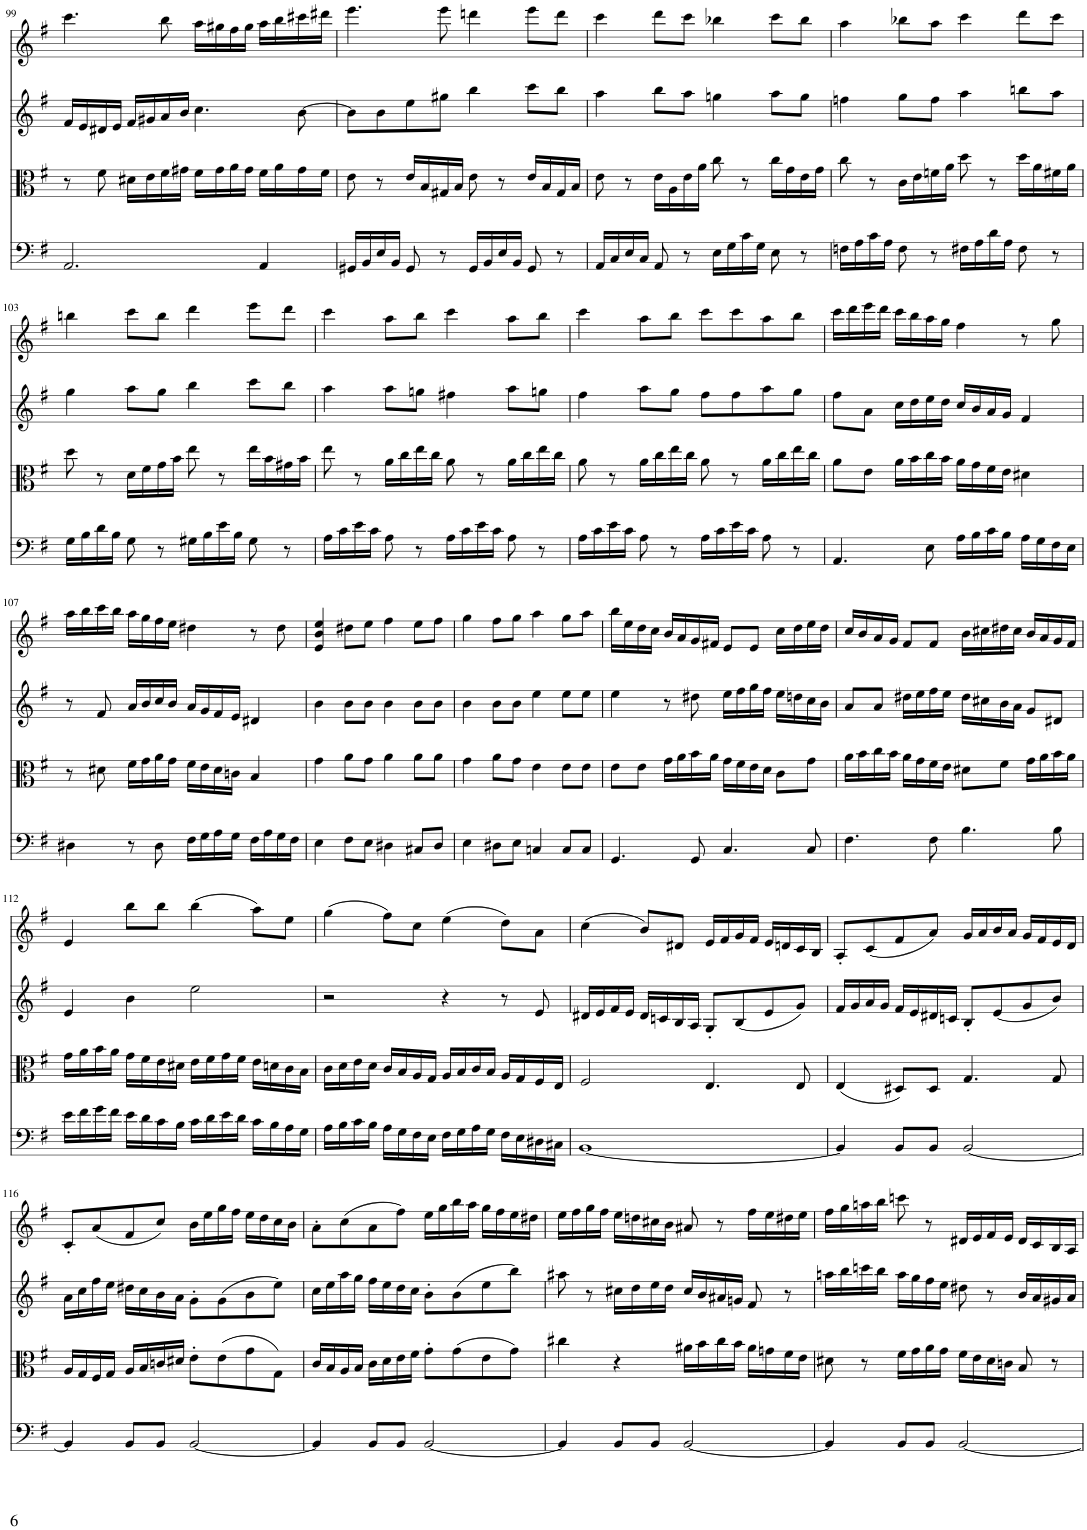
**kern	**kern	**kern	**kern
*part4	*part3	*part2	*part1
*staff4	*staff3	*staff2	*staff1
*I"Piano	*I"Piano	*I"Piano	*I"Piano
*I'Pno	*I'Pno	*I'Pno	*I'Pno
!!LO:PB:g=z
*clefF4	*clefC3	*clefG2	*clefG2
*k[f#]	*k[f#]	*k[f#]	*k[f#]
*M4/4	*M4/4	*M4/4	*M4/4
*met(c)	*met(c)	*met(c)	*met(c)
=99	=99	=99	=99
2.AA/	8r	16f#/LL	4.ccc\
.	.	16e/	.
.	8f#\	16d#X/	.
.	.	16e/JJ	.
.	16d#X\LL	16f#/LL	.
.	16e\	16g#X/	.
.	16f#\	16a/	8bb\
.	16g#X\JJ	16b/JJ	.
.	16f#\LL	4.cc\	16aa\LL
.	16g#\	.	16gg#X\
.	16a\	.	16ff#\
.	16g#\JJ	.	16gg#\JJ
4AA/	16f#\LL	.	16aa\LL
.	16a\	.	16bb\
.	16g#\	[8b\	16ccc#X\
.	16f#\JJ	.	16ddd#X\JJ
=100	=100	=100	=100
16GG#X/LL	8e\	8b\L]	4.eee\
16BB/	.	.	.
16E/	8r	8b\	.
16BB/JJ	.	.	.
8GG#/	16e/LL	8ee\	.
.	16B/	.	.
8r	16G#X/	8gg#X\J	8eee\
.	16B/JJ	.	.
16GG#/LL	8e\	4bb\	4dddn\
16BB/	.	.	.
16E/	8r	.	.
16BB/JJ	.	.	.
8GG#/	16e/LL	8ccc\L	8eee\L
.	16B/	.	.
8r	16G#/	8bb\J	8ddd\J
.	16B/JJ	.	.
=101	=101	=101	=101
16AA/LL	8e\	4aa\	4ccc\
16C/	.	.	.
16E/	8r	.	.
16C/JJ	.	.	.
8AA/	16e\LL	8bb\L	8ddd\L
.	16A\	.	.
8r	16e\	8aa\J	8ccc\J
.	16a\JJ	.	.
16E\LL	8cc\	4ggn\	4bb-X\
16G\	.	.	.
16c\	8r	.	.
16G\JJ	.	.	.
8E\	16cc\LL	8aa\L	8ccc\L
.	16g\	.	.
8r	16e\	8gg\J	8bb-\J
.	16g\JJ	.	.
=102	=102	=102	=102
16Fn\LL	8cc\	4ffn\	4aa\
16A\	.	.	.
16c\	8r	.	.
16A\JJ	.	.	.
8F\	16c\LL	8gg\L	8bb-X\L
.	16e\	.	.
8r	16fn\	8ff\J	8aa\J
.	16a\JJ	.	.
16F#X\LL	8dd\	4aa\	4ccc\
16A\	.	.	.
16d\	8r	.	.
16A\JJ	.	.	.
8F#\	16dd\LL	8bbn\L	8ddd\L
.	16a\	.	.
8r	16f#X\	8aa\J	8ccc\J
.	16a\JJ	.	.
!!LO:LB:g=z
=103	=103	=103	=103
16G\LL	8dd\	4gg\	4bbn\
16B\	.	.	.
16d\	8r	.	.
16B\JJ	.	.	.
8G\	16d\LL	8aa\L	8ccc\L
.	16f#\	.	.
8r	16g\	8gg\J	8bb\J
.	16b\JJ	.	.
16G#X\LL	8ee\	4bb\	4ddd\
16B\	.	.	.
16e\	8r	.	.
16B\JJ	.	.	.
8G#\	16ee\LL	8ccc\L	8eee\L
.	16b\	.	.
8r	16g#X\	8bb\J	8ddd\J
.	16b\JJ	.	.
=104	=104	=104	=104
16A\LL	8ee\	4aa\	4ccc\
16c\	.	.	.
16e\	8r	.	.
16c\JJ	.	.	.
8A\	16a\LL	8aa\L	8aa\L
.	16cc\	.	.
8r	16ee\	8ggn\J	8bb\J
.	16cc\JJ	.	.
16A\LL	8a\	4ff#X\	4ccc\
16c\	.	.	.
16e\	8r	.	.
16c\JJ	.	.	.
8A\	16a\LL	8aa\L	8aa\L
.	16cc\	.	.
8r	16ee\	8ggn\J	8bb\J
.	16cc\JJ	.	.
=105	=105	=105	=105
16A\LL	8a\	4ff#\	4ccc\
16c\	.	.	.
16e\	8r	.	.
16c\JJ	.	.	.
8A\	16a\LL	8aa\L	8aa\L
.	16cc\	.	.
8r	16ee\	8gg\J	8bb\J
.	16cc\JJ	.	.
16A\LL	8a\	8ff#\L	8ccc\L
16c\	.	.	.
16e\	8r	8ff#\	8ccc\
16c\JJ	.	.	.
8A\	16a\LL	8aa\	8aa\
.	16cc\	.	.
8r	16ee\	8gg\J	8bb\J
.	16cc\JJ	.	.
=106	=106	=106	=106
4.AA/	8a\L	8ff#\L	16ccc\LL
.	.	.	16ddd\
.	8e\J	8a\J	16eee\
.	.	.	16ddd\JJ
.	16a\LL	16cc\LL	16ccc\LL
.	16b\	16dd\	16bb\
8E\	16cc\	16ee\	16aa\
.	16b\JJ	16dd\JJ	16gg\JJ
16A\LL	16a\LL	16cc/LL	4ff#\
16B\	16g\	16b/	.
16c\	16f#\	16a/	.
16B\JJ	16e\JJ	16g/JJ	.
16A\LL	4d#X\	4f#/	8r
16G\	.	.	.
16F#\	.	.	8gg\
16E\JJ	.	.	.
!!LO:LB:g=z
=107	=107	=107	=107
4D#X\	8r	8r	16aa\LL
.	.	.	16bb\
.	8d#X\	8f#/	16ccc\
.	.	.	16bb\JJ
8r	16f#\LL	16a/LL	16aa\LL
.	16g\	16b/	16gg\
8D#\	16a\	16cc/	16ff#\
.	16g\JJ	16b/JJ	16ee\JJ
16F#\LL	16f#\LL	16a/LL	4dd#X\
16G\	16e\	16g/	.
16A\	16d#\	16f#/	.
16G\JJ	16cn\JJ	16e/JJ	.
16F#\LL	4B/	4d#X/	8r
16A\	.	.	.
16G\	.	.	8dd#\
16F#\JJ	.	.	.
=108	=108	=108	=108
4E\	4g\	4b\	4e/ 4b/ 4ee/
8F#\L	8a\L	8b\L	8dd#X\L
8E\J	8g\J	8b\J	8ee\J
4D#X\	4a\	4b\	4ff#\
8C#X/L	8a\L	8b\L	8ee\L
8D#/J	8a\J	8b\J	8ff#\J
=109	=109	=109	=109
4E\	4g\	4b\	4gg\
8D#X\L	8a\L	8b\L	8ff#\L
8E\J	8g\J	8b\J	8gg\J
4Cn/	4e\	4ee\	4aa\
8C/L	8e\L	8ee\L	8gg\L
8C/J	8e\J	8ee\J	8aa\J
=110	=110	=110	=110
4.GG/	8e\L	4ee\	16bb\LL
.	.	.	16ee\
.	8e\J	.	16dd\
.	.	.	16cc\JJ
.	16g\LL	8r	16b/LL
.	16a\	.	16a/
8GG/	16b\	8dd#X\	16g/
.	16a\JJ	.	16f#X/JJ
4.C/	16g\LL	16ee\LL	8e/L
.	16f#\	16ff#\	.
.	16e\	16gg\	8e/J
.	16d\JJ	16ff#\JJ	.
.	8c\L	16ee\LL	16cc\LL
.	.	16ddn\	16dd\
8C/	8g\J	16cc\	16ee\
.	.	16b\JJ	16dd\JJ
=111	=111	=111	=111
4.F#\	16a\LL	8a/L	16cc/LL
.	16b\	.	16b/
.	16cc\	8a/J	16a/
.	16b\JJ	.	16g/JJ
.	16a\LL	16dd#X\LL	8f#/L
.	16g\	16ee\	.
8F#\	16f#\	16ff#\	8f#/J
.	16e\JJ	16ee\JJ	.
4.B\	8d#X\L	16dd#\LL	16b\LL
.	.	16cc#X\	16cc#X\
.	8f#\J	16b\	16dd#X\
.	.	16a\JJ	16cc#\JJ
.	16g\LL	8g/L	16b/LL
.	16a\	.	16a/
8B\	16b\	8d#X/J	16g/
.	16a\JJ	.	16f#/JJ
!!LO:LB:g=z
=112	=112	=112	=112
16e\LL	16g\LL	4e/	4e/
16f#\	16a\	.	.
16g\	16b\	.	.
16f#\JJ	16a\JJ	.	.
16e\LL	16g\LL	4b\	8bb\L
16d\	16f#\	.	.
16c\	16e\	.	8bb\J
16B\JJ	16d#X\JJ	.	.
16c\LL	16e\LL	2ee\	(4bb\
16d\	16f#\	.	.
16e\	16g\	.	.
16d\JJ	16f#\JJ	.	.
16c\LL	16e\LL	.	8aa\L)
16B\	16dn\	.	.
16A\	16c\	.	8ee\J
16G\JJ	16B\JJ	.	.
=113	=113	=113	=113
16A\LL	16c\LL	2r	(4gg\
16B\	16d\	.	.
16c\	16e\	.	.
16B\JJ	16d\JJ	.	.
16A\LL	16c/LL	.	8ff#\L)
16G\	16B/	.	.
16F#\	16A/	.	8cc\J
16E\JJ	16G/JJ	.	.
16F#\LL	16A/LL	4r	(4ee\
16G\	16B/	.	.
16A\	16c/	.	.
16G\JJ	16B/JJ	.	.
16F#\LL	16A/LL	8r	8dd\L)
16E\	16G/	.	.
16D#X\	16F#/	8e/	8a\J
16C#X\JJ	16E/JJ	.	.
=114	=114	=114	=114
[1BB	2F#/	16d#X/LL	(4cc\
.	.	16e/	.
.	.	16f#/	.
.	.	16e/JJ	.
.	.	16d#/LL	8b/L)
.	.	16cn/	.
.	.	16B/	8d#X/J
.	.	16A/JJ	.
.	4.E/	8G'/L	16e/LL
.	.	.	16f#/
.	.	(8B/	16g/
.	.	.	16f#/JJ
.	.	8e/	16e/LL
.	.	.	16dn/
.	8E/	8g/J)	16c/
.	.	.	16B/JJ
=115	=115	=115	=115
4BB/]	(4E/	16f#/LL	8A'/L
.	.	16g/	.
.	.	16a/	(8c/
.	.	16g/JJ	.
8BB/L	8D#X/L)	16f#/LL	8f#/
.	.	16e/	.
8BB/J	8D#/J	16d#X/	8a/J)
.	.	16cn/JJ	.
[2BB/	4.G/	8B'/L	16g/LL
.	.	.	16a/
.	.	(8e/	16b/
.	.	.	16a/JJ
.	.	8g/	16g/LL
.	.	.	16f#/
.	8G/	8b/J)	16e/
.	.	.	16d/JJ
!!LO:LB:g=z
=116	=116	=116	=116
4BB/]	16A/LL	16a\LL	8c'/L
.	16G/	16cc\	.
.	16F#/	16ff#\	(8a/
.	16G/JJ	16ee\JJ	.
8BB/L	16A/LL	16dd#X\LL	8f#/
.	16B/	16cc\	.
8BB/J	16cn/	16b\	8cc/J)
.	16d#X/JJ	16a\JJ	.
[2BB/	8e'\L	8g'\L	16b\LL
.	.	.	16ee\
.	(8e\	(8g\	16gg\
.	.	.	16ff#\JJ
.	8g\	8b\	16ee\LL
.	.	.	16dd\
.	8G\J)	8ee\J)	16cc\
.	.	.	16b\JJ
=117	=117	=117	=117
4BB/]	16c/LL	16cc\LL	8a'>\L
.	16B/	16ee\	.
.	16A/	16aa\	(8cc\
.	16B/JJ	16gg\JJ	.
8BB/L	16c\LL	16ff#\LL	8a\
.	16d\	16ee\	.
8BB/J	16e\	16dd\	8ff#\J)
.	16f#\JJ	16cc\JJ	.
[2BB/	8g'\L	8b'\L	16ee\LL
.	.	.	16gg\
.	(8g\	(8b\	16bb\
.	.	.	16aa\JJ
.	8e\	8ee\	16gg\LL
.	.	.	16ff#\
.	8g\J)	8bb\J)	16ee\
.	.	.	16dd#X\JJ
=118	=118	=118	=118
4BB/]	4cc#X\	8aa#X\	16ee\LL
.	.	.	16ff#\
.	.	8r	16gg\
.	.	.	16ff#\JJ
8BB/L	4r	16cc#X\LL	16ee\LL
.	.	16dd\	16ddn\
8BB/J	.	16ee\	16cc#X\
.	.	16dd\JJ	16b\JJ
[2BB/	16a#X\LL	16cc#/LL	8a#X/
.	16b\	16b/	.
.	16cc#\	16a#X/	8r
.	16b\JJ	16gn/JJ	.
.	16a#\LL	8f#/	16ff#\LL
.	16gn\	.	16ee\
.	16f#\	8r	16dd#X\
.	16e\JJ	.	16ee\JJ
=119	=119	=119	=119
4BB/]	8d#X\	16aan\LL	16ff#\LL
.	.	16bb\	16gg\
.	8r	16cccn\	16aan\
.	.	16bb\JJ	16bb\JJ
8BB/L	16f#\LL	16aa\LL	8cccn\
.	16g\	16gg\	.
8BB/J	16a\	16ff#\	8r
.	16g\JJ	16ee\JJ	.
[2BB/	16f#\LL	8dd#X\	16d#X/LL
.	16e\	.	16e/
.	16d#\	8r	16f#/
.	16cn\JJ	.	16e/JJ
.	8B/	16b/LL	16d#/LL
.	.	16a/	16c/
.	8r	16g#X/	16B/
.	.	16a/JJ	16A/JJ
=	=	=	=
*-	*-	*-	*-
